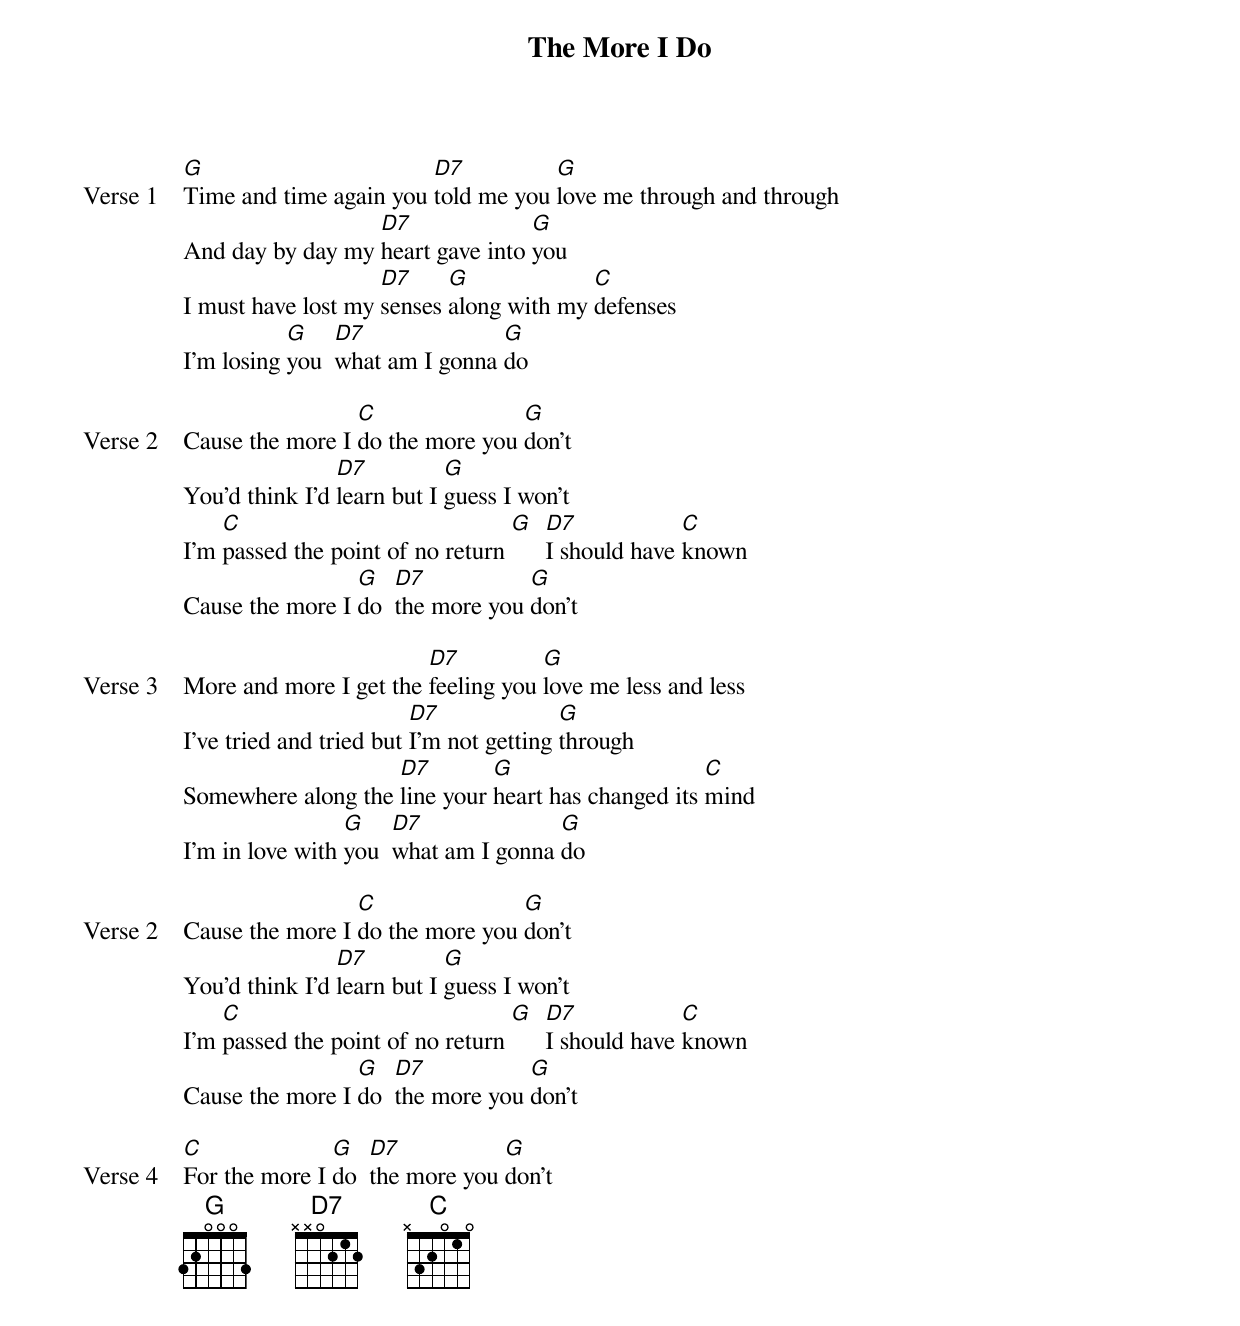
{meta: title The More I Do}
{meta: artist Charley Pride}
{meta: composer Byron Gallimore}
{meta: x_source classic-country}
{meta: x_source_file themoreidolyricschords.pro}
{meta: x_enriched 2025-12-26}

{start_of_verse: Verse 1}
[G]Time and time again you [D7]told me you [G]love me through and through
And day by day my [D7]heart gave into [G]you
I must have lost my [D7]senses [G]along with my [C]defenses
I’m losing [G]you  [D7]what am I gonna [G]do
{end_of_verse}

{start_of_verse: Verse 2}
Cause the more I [C]do the more you [G]don’t
You’d think I’d [D7]learn but I [G]guess I won’t
I’m [C]passed the point of no return [G]  [D7]I should have [C]known
Cause the more I [G]do  [D7]the more you [G]don’t
{end_of_verse}

{start_of_verse: Verse 3}
More and more I get the [D7]feeling you [G]love me less and less
I’ve tried and tried but [D7]I’m not getting [G]through
Somewhere along the [D7]line your [G]heart has changed its [C]mind
I’m in love with [G]you  [D7]what am I gonna [G]do
{end_of_verse}

{start_of_verse: Verse 2}
Cause the more I [C]do the more you [G]don’t
You’d think I’d [D7]learn but I [G]guess I won’t
I’m [C]passed the point of no return [G]  [D7]I should have [C]known
Cause the more I [G]do  [D7]the more you [G]don’t
{end_of_verse}

{start_of_verse: Verse 4}
[C]For the more I [G]do  [D7]the more you [G]don’t
{end_of_verse}
